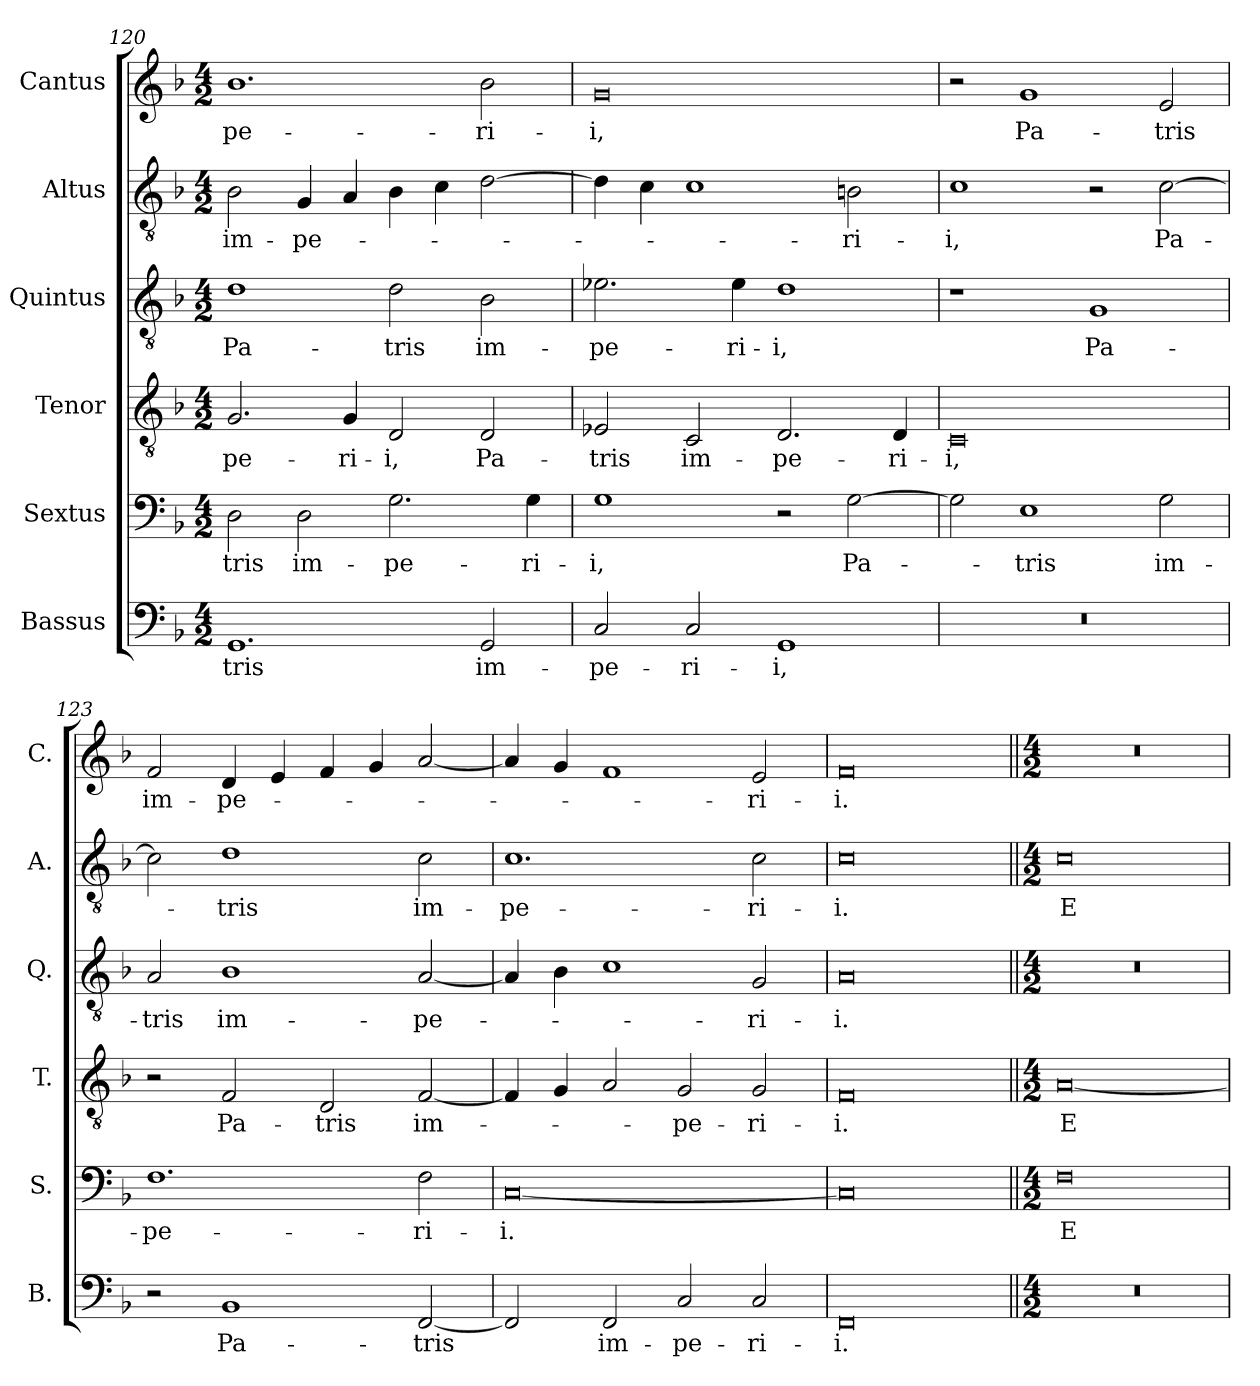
**kern	**text	**kern	**text	**kern	**text	**kern	**text	**kern	**text	**kern	**text
*part6	*part6	*part5	*part5	*part4	*part4	*part3	*part3	*part2	*part2	*part1	*part1
*staff6	*staff6	*staff5	*staff5	*staff4	*staff4	*staff3	*staff3	*staff2	*staff2	*staff1	*staff1
*I"Bassus	*	*I"Sextus	*	*I"Tenor	*	*I"Quintus	*	*I"Altus	*	*I"Cantus	*
*I'B.	*	*I'S.	*	*I'T.	*	*I'Q.	*	*I'A.	*	*I'C.	*
!!LO:LB:g=z
*clefF4	*	*clefF4	*	*clefGv2	*	*clefGv2	*	*clefGv2	*	*clefG2	*
*k[b-]	*	*k[b-]	*	*k[b-]	*	*k[b-]	*	*k[b-]	*	*k[b-]	*
*F:	*	*F:	*	*F:	*	*F:	*	*F:	*	*F:	*
*M4/2	*	*M4/2	*	*M4/2	*	*M4/2	*	*M4/2	*	*M4/2	*
=120	=120	=120	=120	=120	=120	=120	=120	=120	=120	=120	=120
!	!LO:LY:b	!	!LO:LY:b	!	!LO:LY:b	!	!LO:LY:b	!	!LO:LY:b	!	!LO:LY:b
1.GG	-tris	2D\	-tris	2.G/	-pe-	1d	Pa-	2B-\	im-	1.b-	-pe-
!	!	!	!LO:LY:b	!	!	!	!	!	!LO:LY:b	!	!
.	.	2D\	im-	.	.	.	.	4G/	-pe-	.	.
!	!	!	!	!	!LO:LY:b	!	!	!	!	!	!
.	.	.	.	4G/	-ri-	.	.	4A/	.	.	.
!	!	!	!LO:LY:b	!	!LO:LY:b	!	!LO:LY:b	!	!	!	!
.	.	2.G\	-pe-	2D/	-i,	2d\	-tris	4B-\	.	.	.
.	.	.	.	.	.	.	.	4c\	.	.	.
!	!LO:LY:b	!	!	!	!LO:LY:b	!	!LO:LY:b	!	!	!	!LO:LY:b
2GG/	im-	.	.	2D/	Pa-	2B-\	im-	[2d\	.	2b-\	-ri-
!	!	!	!LO:LY:b	!	!	!	!	!	!	!	!
.	.	4G\	-ri-	.	.	.	.	.	.	.	.
=121	=121	=121	=121	=121	=121	=121	=121	=121	=121	=121	=121
!	!LO:LY:b	!	!LO:LY:b	!	!LO:LY:b	!	!LO:LY:b	!	!	!	!LO:LY:b
2C/	-pe-	1G	-i,	2E-X/	-tris	2.e-X\	-pe-	4d\]	.	0g	-i,
.	.	.	.	.	.	.	.	4c\	.	.	.
!	!LO:LY:b	!	!	!	!LO:LY:b	!	!	!	!	!	!
2C/	-ri-	.	.	2C/	im-	.	.	1c	.	.	.
!	!	!	!	!	!	!	!LO:LY:b	!	!	!	!
.	.	.	.	.	.	4e-\	-ri-	.	.	.	.
!	!LO:LY:b	!	!	!	!LO:LY:b	!	!LO:LY:b	!	!	!	!
1GG	-i,	2r	.	2.D/	-pe-	1d	-i,	.	.	.	.
!	!	!	!LO:LY:b	!	!	!	!	!	!LO:LY:b	!	!
.	.	[2G\	Pa-	.	.	.	.	2Bn\	-ri-	.	.
!	!	!	!	!	!LO:LY:b	!	!	!	!	!	!
.	.	.	.	4D/	-ri-	.	.	.	.	.	.
=122	=122	=122	=122	=122	=122	=122	=122	=122	=122	=122	=122
!	!	!	!	!	!LO:LY:b	!	!	!	!LO:LY:b	!	!
0r	.	2G\]	.	0C	-i,	1r	.	1c	-i,	2r	.
!	!	!	!LO:LY:b	!	!	!	!	!	!	!	!LO:LY:b
.	.	1E	-tris	.	.	.	.	.	.	1g	Pa-
!	!	!	!	!	!	!	!LO:LY:b	!	!	!	!
.	.	.	.	.	.	1G	Pa-	2r	.	.	.
!	!	!	!LO:LY:b	!	!	!	!	!	!LO:LY:b	!	!LO:LY:b
.	.	2G\	im-	.	.	.	.	[2c\	Pa-	2e/	-tris
=123	=123	=123	=123	=123	=123	=123	=123	=123	=123	=123	=123
!	!	!	!LO:LY:b	!	!	!	!LO:LY:b	!	!	!	!LO:LY:b
2r	.	1.F	-pe-	2r	.	2A/	-tris	2c\]	.	2f/	im-
!	!LO:LY:b	!	!	!	!LO:LY:b	!	!LO:LY:b	!	!LO:LY:b	!	!LO:LY:b
1BB-	Pa-	.	.	2F/	Pa-	1B-	im-	1d	-tris	4d/	-pe-
.	.	.	.	.	.	.	.	.	.	4e/	.
!	!	!	!	!	!LO:LY:b	!	!	!	!	!	!
.	.	.	.	2D/	-tris	.	.	.	.	4f/	.
.	.	.	.	.	.	.	.	.	.	4g/	.
!	!LO:LY:b	!	!LO:LY:b	!	!LO:LY:b	!	!LO:LY:b	!	!LO:LY:b	!	!
[2FF/	-tris	2F\	-ri-	[2F/	im-	[2A/	-pe-	2c\	im-	[2a/	.
=124	=124	=124	=124	=124	=124	=124	=124	=124	=124	=124	=124
!	!	!	!LO:LY:b	!	!	!	!	!	!LO:LY:b	!	!
2FF/]	.	[0C	-i.	4F/]	.	4A/]	.	1.c	-pe-	4a/]	.
.	.	.	.	4G/	.	4B-\	.	.	.	4g/	.
!	!LO:LY:b	!	!	!	!	!	!	!	!	!	!
2FF/	im-	.	.	2A/	.	1c	.	.	.	1f	.
!	!LO:LY:b	!	!	!	!LO:LY:b	!	!	!	!	!	!
2C/	-pe-	.	.	2G/	-pe-	.	.	.	.	.	.
!	!LO:LY:b	!	!	!	!LO:LY:b	!	!LO:LY:b	!	!LO:LY:b	!	!LO:LY:b
2C/	-ri-	.	.	2G/	-ri-	2G/	-ri-	2c\	-ri-	2e/	-ri-
=125	=125	=125	=125	=125	=125	=125	=125	=125	=125	=125	=125
!	!LO:LY:b	!	!	!	!LO:LY:b	!	!LO:LY:b	!	!LO:LY:b	!	!LO:LY:b
0FF	-i.	0C]	.	0F	-i.	0A	-i.	0c	-i.	0f	-i.
=126||	=126||	=126||	=126||	=126||	=126||	=126||	=126||	=126||	=126||	=126||	=126||
*M4/2	*	*M4/2	*	*M4/2	*	*M4/2	*	*M4/2	*	*M4/2	*
!	!	!	!LO:LY:b	!	!LO:LY:b	!	!	!	!LO:LY:b	!	!
0r	.	0F	E-	[0A	E-	0r	.	0c	E-	0r	.
=	=	=	=	=	=	=	=	=	=	=	=
*-	*-	*-	*-	*-	*-	*-	*-	*-	*-	*-	*-
